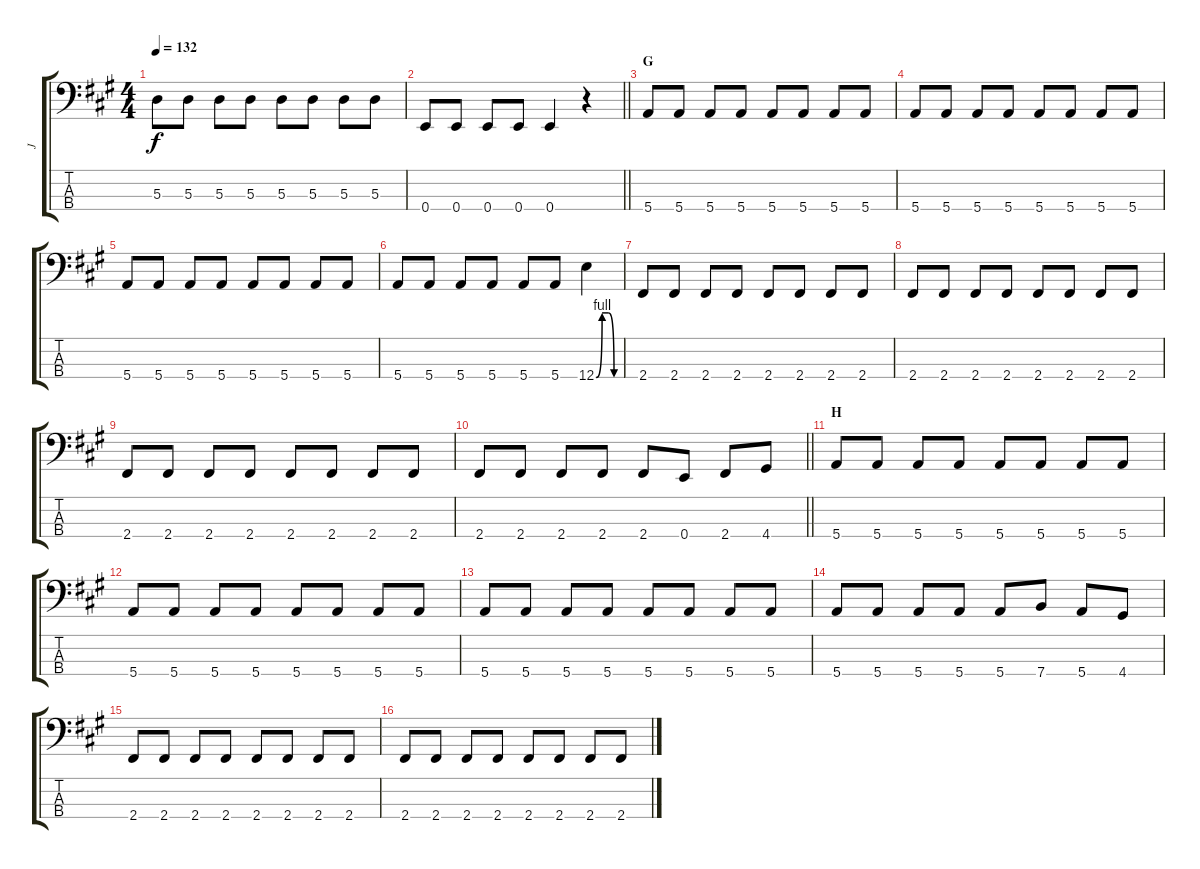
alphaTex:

\track ("J" "J") {instrument electricbasspick}
\staff {score tabs}
\tuning (G2 D2 A1 E1) {hide}
\ts (4 4)
\tempo 132
\clef f4
\ks a
5.3.8{dy f} 5.3.8 5.3.8 5.3.8 5.3.8 5.3.8 5.3.8 5.3.8 |
\barLineRight lightlight
0.4.8 0.4.8 0.4.8 0.4.8 0.4.4 r.4 |
\section ("" "G")
5.4.8 5.4.8 5.4.8 5.4.8 5.4.8 5.4.8 5.4.8 5.4.8 |
5.4.8 5.4.8 5.4.8 5.4.8 5.4.8 5.4.8 5.4.8 5.4.8 |
5.4.8 5.4.8 5.4.8 5.4.8 5.4.8 5.4.8 5.4.8 5.4.8 |
5.4.8 5.4.8 5.4.8 5.4.8 5.4.8 5.4.8 12.4{be (custom 0 0 15 4 30 4 45 0 60 0)}.4 |
2.4.8 2.4.8 2.4.8 2.4.8 2.4.8 2.4.8 2.4.8 2.4.8 |
2.4.8 2.4.8 2.4.8 2.4.8 2.4.8 2.4.8 2.4.8 2.4.8 |
2.4.8 2.4.8 2.4.8 2.4.8 2.4.8 2.4.8 2.4.8 2.4.8 |
\barLineRight lightlight
2.4.8 2.4.8 2.4.8 2.4.8 2.4.8 0.4.8 2.4.8 4.4.8 |
\section ("" "H")
5.4.8 5.4.8 5.4.8 5.4.8 5.4.8 5.4.8 5.4.8 5.4.8 |
5.4.8 5.4.8 5.4.8 5.4.8 5.4.8 5.4.8 5.4.8 5.4.8 |
5.4.8 5.4.8 5.4.8 5.4.8 5.4.8 5.4.8 5.4.8 5.4.8 |
5.4.8 5.4.8 5.4.8 5.4.8 5.4.8 7.4.8 5.4.8 4.4.8 |
2.4.8 2.4.8 2.4.8 2.4.8 2.4.8 2.4.8 2.4.8 2.4.8 |
2.4.8 2.4.8 2.4.8 2.4.8 2.4.8 2.4.8 2.4.8 2.4.8
